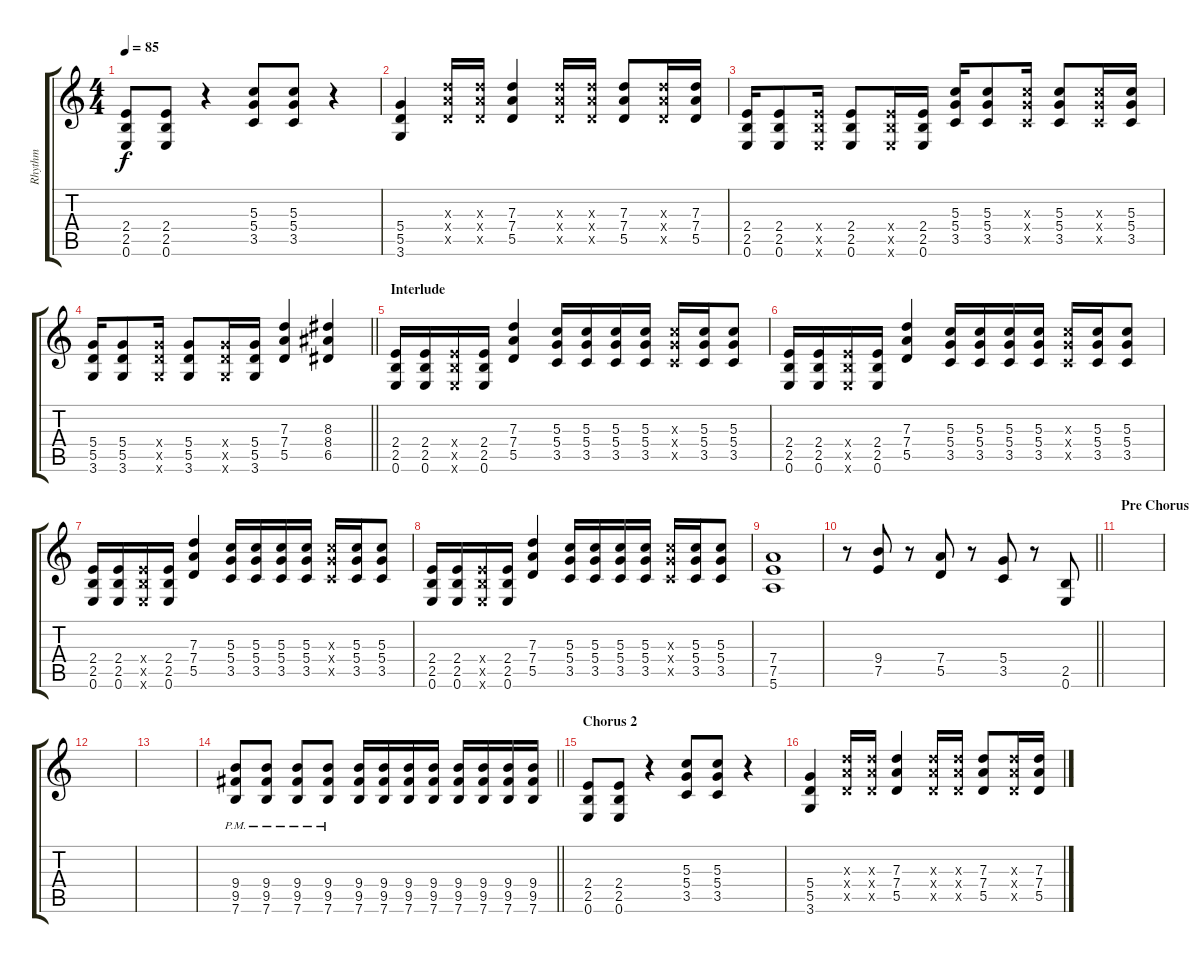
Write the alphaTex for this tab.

\track ("Rhythm" "Rhythm") {instrument distortionguitar}
\staff {score tabs}
\tuning (E4 B3 G3 D3 A2 E2) {hide}
\ts (4 4)
\tempo 85
\clef g2
\ks c
(2.4 2.5 0.6).8{dy f} (2.4 2.5 0.6).8 r.4 (5.3 5.4 3.5).8 (5.3 5.4 3.5).8 r.4 |
(5.4 5.5 3.6).4 (7.3{x} 7.4{x} 5.5{x}).16 (7.3{x} 7.4{x} 5.5{x}).16 (7.3 7.4 5.5).4 (7.3{x} 7.4{x} 5.5{x}).16 (7.3{x} 7.4{x} 5.5{x}).16 (7.3 7.4 5.5).8 (7.3{x} 7.4{x} 5.5{x}).16 (7.3 7.4 5.5).16 |
(2.4 2.5 0.6).16 (2.4 2.5 0.6).8 (2.4{x} 2.5{x} 0.6{x}).16 (2.4 2.5 0.6).8 (2.4{x} 2.5{x} 0.6{x}).16 (2.4 2.5 0.6).16 (5.3 5.4 3.5).16 (5.3 5.4 3.5).8 (5.3{x} 5.4{x} 3.5{x}).16 (5.3 5.4 3.5).8 (5.3{x} 5.4{x} 3.5{x}).16 (5.3 5.4 3.5).16 |
\barLineRight lightlight
(5.4 5.5 3.6).16 (5.4 5.5 3.6).8 (5.4{x} 5.5{x} 3.6{x}).16 (5.4 5.5 3.6).8 (5.4{x} 5.5{x} 3.6{x}).16 (5.4 5.5 3.6).16 (7.3 7.4 5.5).4 (8.3 8.4 6.5).4 |
\section ("" "Interlude")
(2.4 2.5 0.6).16 (2.4 2.5 0.6).16 (2.4{x} 2.5{x} 0.6{x}).16 (2.4 2.5 0.6).16 (7.3 7.4 5.5).4 (5.3 5.4 3.5).16 (5.3 5.4 3.5).16 (5.3 5.4 3.5).16 (5.3 5.4 3.5).16 (5.3{x} 5.4{x} 3.5{x}).16 (5.3 5.4 3.5).16 (5.3 5.4 3.5).8 |
(2.4 2.5 0.6).16 (2.4 2.5 0.6).16 (2.4{x} 2.5{x} 0.6{x}).16 (2.4 2.5 0.6).16 (7.3 7.4 5.5).4 (5.3 5.4 3.5).16 (5.3 5.4 3.5).16 (5.3 5.4 3.5).16 (5.3 5.4 3.5).16 (5.3{x} 5.4{x} 3.5{x}).16 (5.3 5.4 3.5).16 (5.3 5.4 3.5).8 |
(2.4 2.5 0.6).16 (2.4 2.5 0.6).16 (2.4{x} 2.5{x} 0.6{x}).16 (2.4 2.5 0.6).16 (7.3 7.4 5.5).4 (5.3 5.4 3.5).16 (5.3 5.4 3.5).16 (5.3 5.4 3.5).16 (5.3 5.4 3.5).16 (5.3{x} 5.4{x} 3.5{x}).16 (5.3 5.4 3.5).16 (5.3 5.4 3.5).8 |
(2.4 2.5 0.6).16 (2.4 2.5 0.6).16 (2.4{x} 2.5{x} 0.6{x}).16 (2.4 2.5 0.6).16 (7.3 7.4 5.5).4 (5.3 5.4 3.5).16 (5.3 5.4 3.5).16 (5.3 5.4 3.5).16 (5.3 5.4 3.5).16 (5.3{x} 5.4{x} 3.5{x}).16 (5.3 5.4 3.5).16 (5.3 5.4 3.5).8 |
(7.4 7.5 5.6).1 |
\barLineRight lightlight
r.8 (9.4 7.5).8 r.8 (7.4 5.5).8 r.8 (5.4 3.5).8 r.8 (2.5 0.6).8 |
\section ("" "Pre Chorus")
|
|
|
\barLineRight lightlight
(9.4{pm} 9.5{pm} 7.6{pm}).8 (9.4{pm} 9.5{pm} 7.6{pm}).8 (9.4{pm} 9.5{pm} 7.6{pm}).8 (9.4{pm} 9.5{pm} 7.6{pm}).8 (9.4 9.5 7.6).16 (9.4 9.5 7.6).16 (9.4 9.5 7.6).16 (9.4 9.5 7.6).16 (9.4 9.5 7.6).16 (9.4 9.5 7.6).16 (9.4 9.5 7.6).16 (9.4 9.5 7.6).16 |
\section ("" "Chorus 2")
(2.4 2.5 0.6).8 (2.4 2.5 0.6).8 r.4 (5.3 5.4 3.5).8 (5.3 5.4 3.5).8 r.4 |
(5.4 5.5 3.6).4 (7.3{x} 7.4{x} 5.5{x}).16 (7.3{x} 7.4{x} 5.5{x}).16 (7.3 7.4 5.5).4 (7.3{x} 7.4{x} 5.5{x}).16 (7.3{x} 7.4{x} 5.5{x}).16 (7.3 7.4 5.5).8 (7.3{x} 7.4{x} 5.5{x}).16 (7.3 7.4 5.5).16
